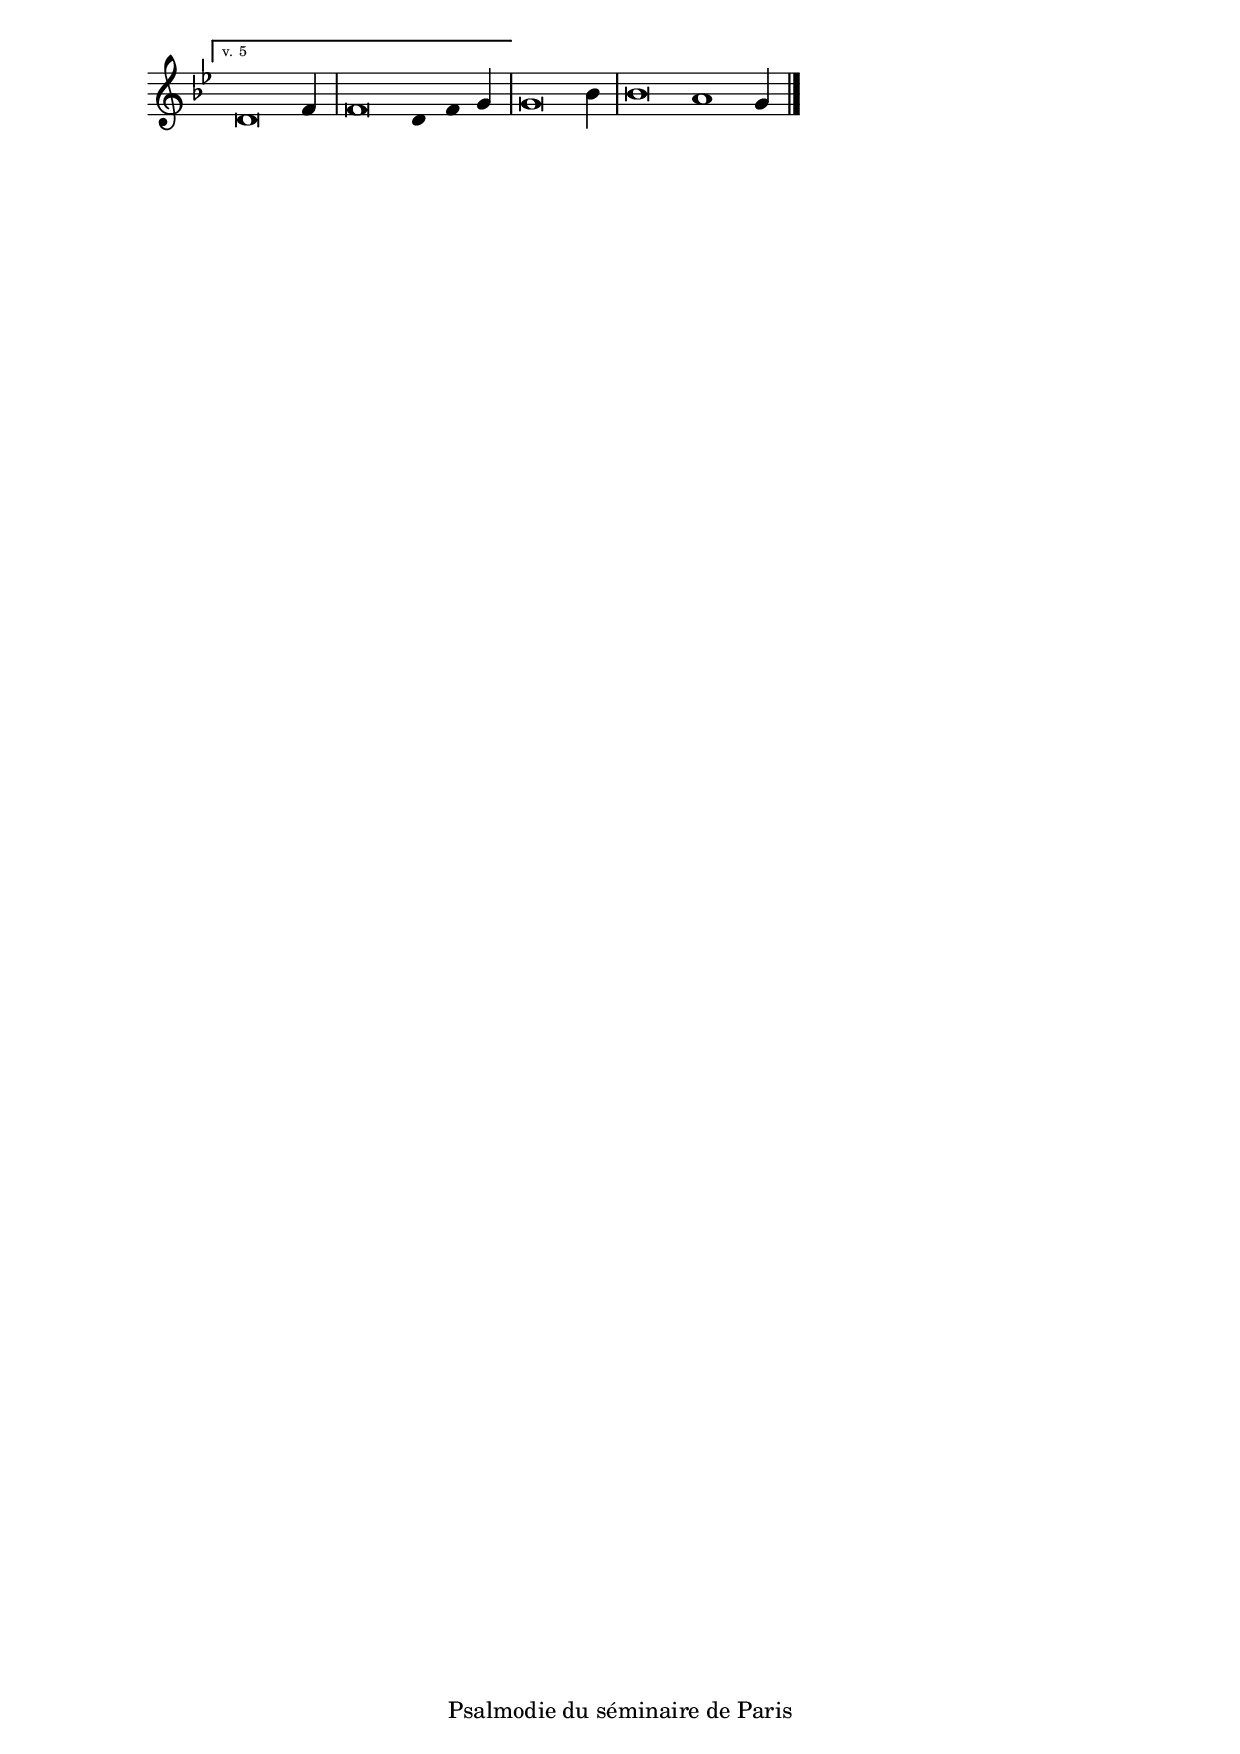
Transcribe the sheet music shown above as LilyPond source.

\version "2.20.0"
\language "italiano"

stemOff = \hide Staff.Stem
stemOn  = \undo \stemOff

\header {
  %title = "Psaume 129"
  %tagline = ##f
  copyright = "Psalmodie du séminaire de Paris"
}

voltaOption = \markup \text { v. 5 }

\score {
  \new Staff \with { \remove "Time_signature_engraver" }
  \relative
  {
    \key sol \minor
    \cadenzaOn
    \set Score.repeatCommands = #(list(list 'volta voltaOption))
    \stemOff re'\breve \stemOn fa4
    \bar "|"
    \stemOff fa\breve re4 fa \stemOn sol4
    \set Score.repeatCommands = #'((volta #f))
    \bar "|"
    \stemOff sol\breve \stemOn sib4
    \bar "|"
    \stemOff sib\breve la1 \stemOn sol4
    \bar "|."
  }
}